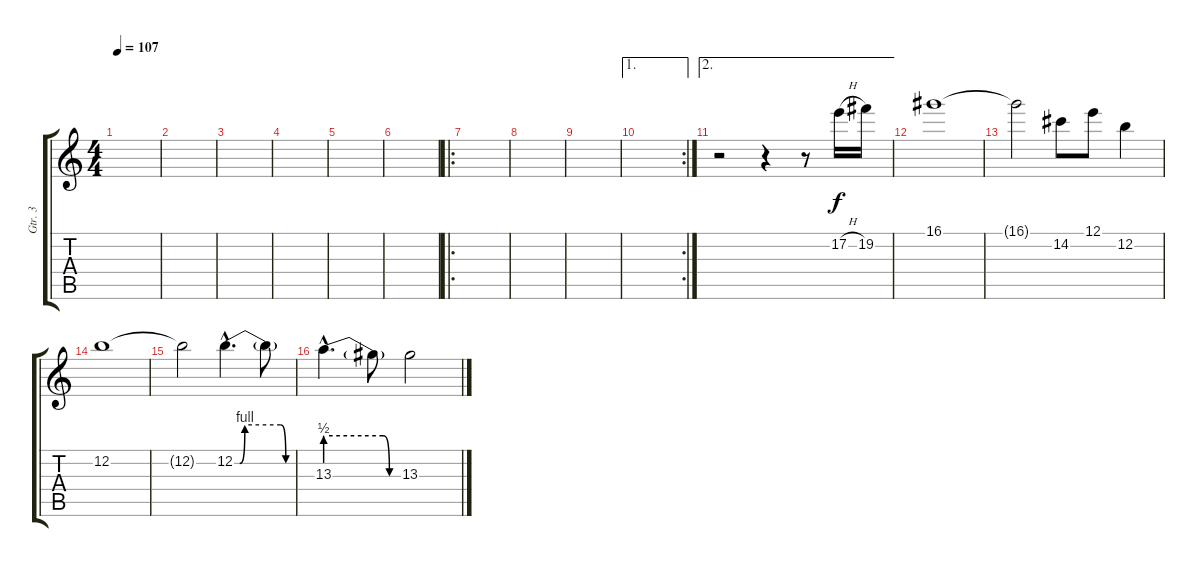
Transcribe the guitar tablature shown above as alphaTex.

\track ("Gtr. 3" "Gtr. 3") {instrument overdrivenguitar}
\staff {score tabs}
\tuning (E4 B3 G3 D3 A2 E2) {hide}
\ts (4 4)
\tempo 107
\clef g2
\ks c
|
|
|
|
|
|
\ro
|
|
|
\ae 1
\rc 2
|
\ae 2
r.2 r.4 r.8 17.2{h}.16 19.2.16 |
16.1.1 |
16.1{t}.2 14.2.8 12.1.8 12.2.4 |
12.2.1 |
12.2{t}.2 12.2{be (custom 0 0 5 0 10 4 45 4 50 0 60 0) hac}.4{d} 12.2{t}.8 |
13.3{be (custom 0 2 45 2 50 0 60 0) hac}.4{d} 13.3{t}.8 13.3.2
